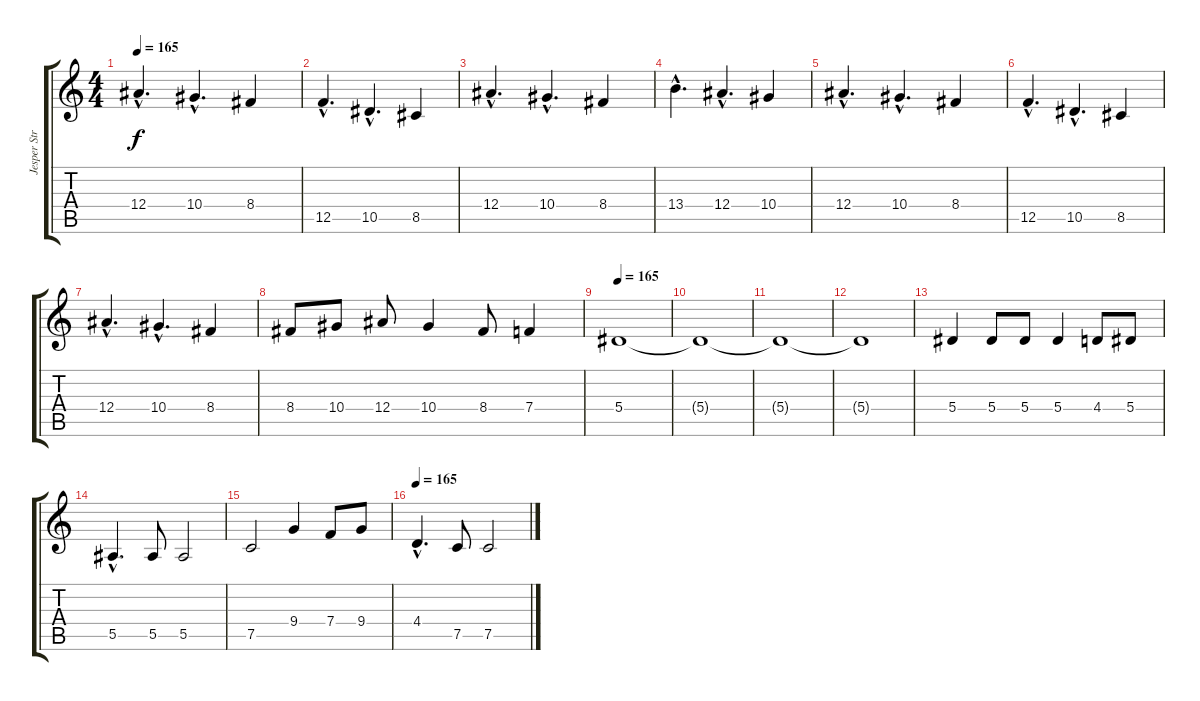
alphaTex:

\track ("Jesper Stromblad" "Jesper Str") {instrument overdrivenguitar}
\staff {score tabs}
\tuning (C4 G3 Eb3 Bb2 F2 C2) {hide}
\ts (4 4)
\tempo 165
\clef g2
\ks c
12.4{hac}.4{d dy f} 10.4{hac}.4{d} 8.4.4 |
12.5{hac}.4{d} 10.5{hac}.4{d} 8.5.4 |
12.4{hac}.4{d} 10.4{hac}.4{d} 8.4.4 |
13.4{hac}.4{d} 12.4{hac}.4{d} 10.4.4 |
12.4{hac}.4{d} 10.4{hac}.4{d} 8.4.4 |
12.5{hac}.4{d} 10.5{hac}.4{d} 8.5.4 |
12.4{hac}.4{d} 10.4{hac}.4{d} 8.4.4 |
8.4.8 10.4.8 12.4.8 10.4.4 8.4.8 7.4.4 |
\tempo 165
5.4.1 |
5.4{t}.1 |
5.4{t}.1 |
5.4{t}.1 |
5.4.4 5.4.8 5.4.8 5.4.4 4.4.8 5.4.8 |
5.5{hac}.4{d} 5.5.8 5.5.2 |
7.5.2 9.4.4 7.4.8 9.4.8 |
\tempo 165
4.4{hac}.4{d} 7.5.8 7.5.2
